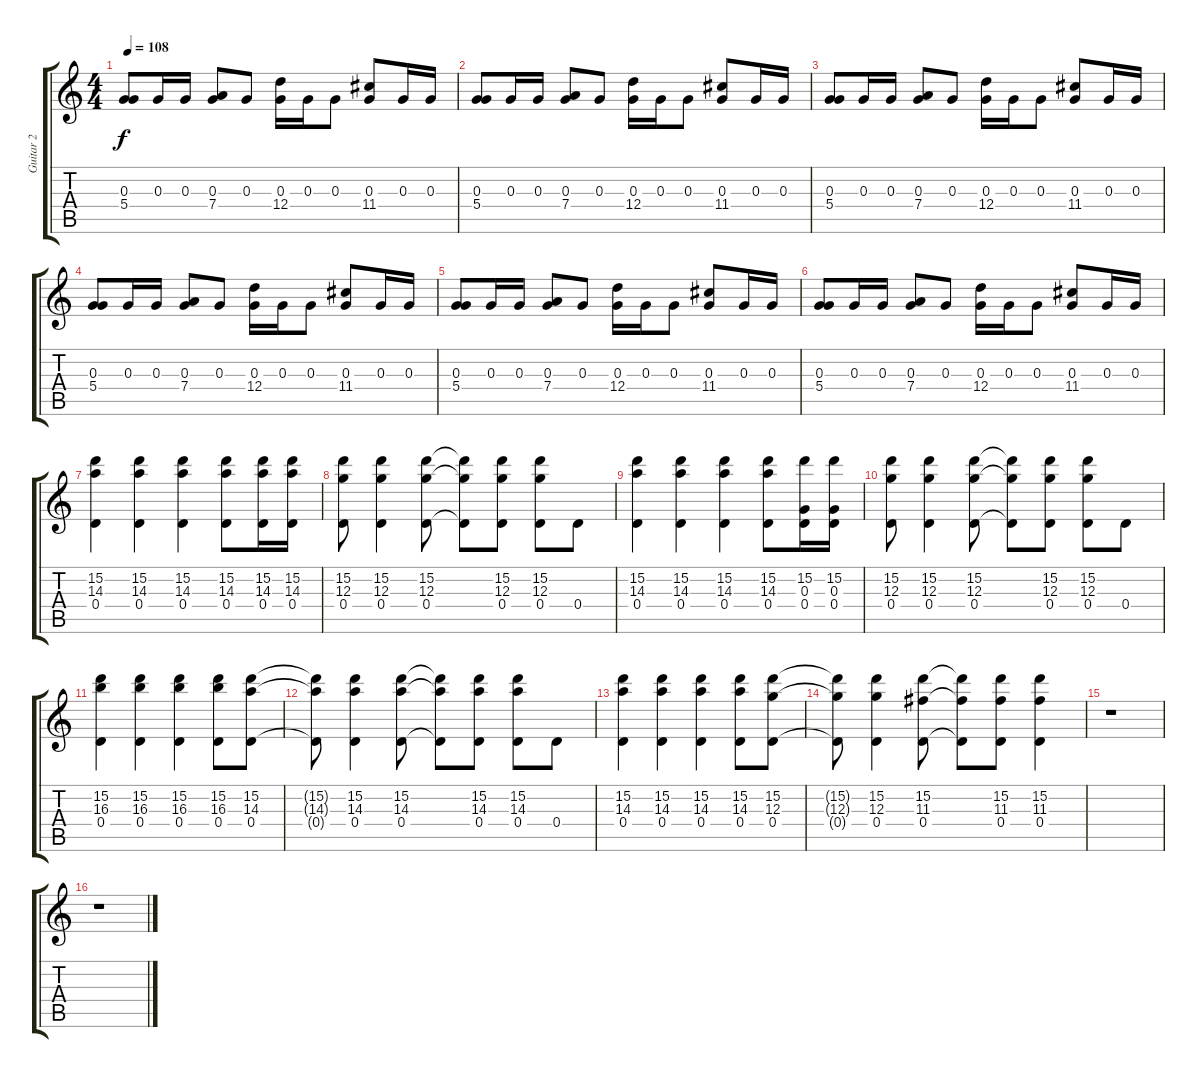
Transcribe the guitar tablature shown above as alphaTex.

\track ("Guitar 2" "Guitar 2") {instrument overdrivenguitar}
\staff {score tabs}
\tuning (E4 B3 G3 D3 A2 E2) {hide}
\ts (4 4)
\tempo 108
\clef g2
\ks c
(0.3 5.4).8{dy f} 0.3.16 0.3.16 (0.3 7.4).8 0.3.8 (0.3 12.4).16 0.3.16 0.3.8 (0.3 11.4).8 0.3.16 0.3.16 |
(0.3 5.4).8 0.3.16 0.3.16 (0.3 7.4).8 0.3.8 (0.3 12.4).16 0.3.16 0.3.8 (0.3 11.4).8 0.3.16 0.3.16 |
(0.3 5.4).8 0.3.16 0.3.16 (0.3 7.4).8 0.3.8 (0.3 12.4).16 0.3.16 0.3.8 (0.3 11.4).8 0.3.16 0.3.16 |
(0.3 5.4).8 0.3.16 0.3.16 (0.3 7.4).8 0.3.8 (0.3 12.4).16 0.3.16 0.3.8 (0.3 11.4).8 0.3.16 0.3.16 |
(0.3 5.4).8 0.3.16 0.3.16 (0.3 7.4).8 0.3.8 (0.3 12.4).16 0.3.16 0.3.8 (0.3 11.4).8 0.3.16 0.3.16 |
(0.3 5.4).8 0.3.16 0.3.16 (0.3 7.4).8 0.3.8 (0.3 12.4).16 0.3.16 0.3.8 (0.3 11.4).8 0.3.16 0.3.16 |
(15.2 14.3 0.4).4 (15.2 14.3 0.4).4 (15.2 14.3 0.4).4 (15.2 14.3 0.4).8 (15.2 14.3 0.4).16 (15.2 14.3 0.4).16 |
(15.2 12.3 0.4).8 (15.2 12.3 0.4).4 (15.2 12.3 0.4).8 (15.2{t} 12.3{t} 0.4{t}).8 (15.2 12.3 0.4).8 (15.2 12.3 0.4).8 0.4.8 |
(15.2 14.3 0.4).4 (15.2 14.3 0.4).4 (15.2 14.3 0.4).4 (15.2 14.3 0.4).8 (15.2 0.3 0.4).16 (15.2 0.3 0.4).16 |
(15.2 12.3 0.4).8 (15.2 12.3 0.4).4 (15.2 12.3 0.4).8 (15.2{t} 12.3{t} 0.4{t}).8 (15.2 12.3 0.4).8 (15.2 12.3 0.4).8 0.4.8 |
(15.2 16.3 0.4).4 (15.2 16.3 0.4).4 (15.2 16.3 0.4).4 (15.2 16.3 0.4).8 (15.2 14.3 0.4).8 |
(15.2{t} 14.3{t} 0.4{t}).8 (15.2 14.3 0.4).4 (15.2 14.3 0.4).8 (15.2{t} 14.3{t} 0.4{t}).8 (15.2 14.3 0.4).8 (15.2 14.3 0.4).8 0.4.8 |
(15.2 14.3 0.4).4 (15.2 14.3 0.4).4 (15.2 14.3 0.4).4 (15.2 14.3 0.4).8 (15.2 12.3 0.4).8 |
(15.2{t} 12.3{t} 0.4{t}).8 (15.2 12.3 0.4).4 (15.2 11.3 0.4).8 (15.2{t} 11.3{t} 0.4{t}).8 (15.2 11.3 0.4).8 (15.2 11.3 0.4).4 |
r.1 |
r.1
